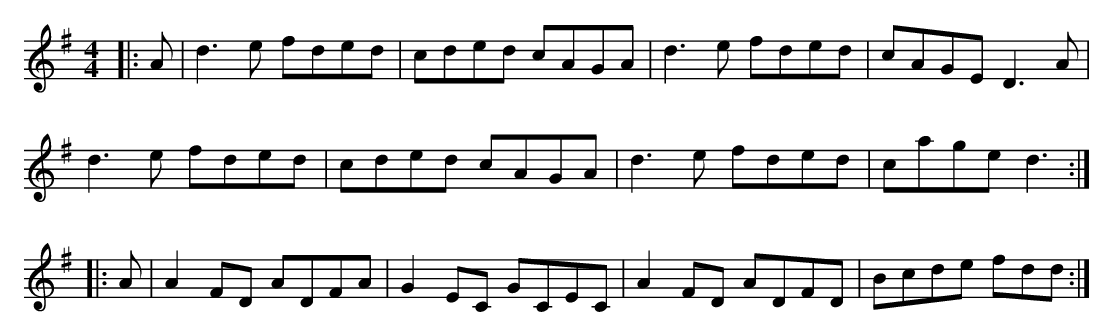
X:1
M:4/4
K:G
|:A|d3e fded|cded cAGA|d3e fded|cAGE D3A|
d3e fded|cded cAGA|d3e fded|cage d3:|
|:A|A2FD ADFA|G2 EC GCEC|A2FD ADFD|Bcde fdd:|
